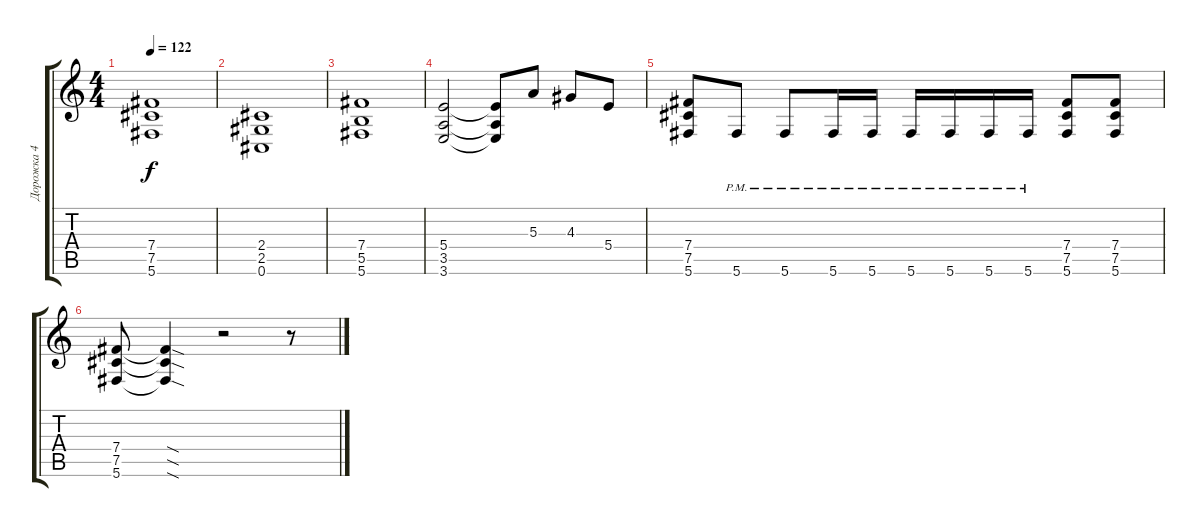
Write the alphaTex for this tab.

\track ("Дорожка 4" "Дорожка 4") {instrument distortionguitar}
\staff {score tabs}
\tuning (Db4 Ab3 E3 B2 Gb2 Db2) {hide}
\ts (4 4)
\tempo 122
\clef g2
\ks c
(7.4 7.5 5.6).1{dy f} |
(2.4 2.5 0.6).1 |
(7.4 5.5 5.6).1 |
(5.4 3.5 3.6).2 (5.4{t} 3.5{t} 3.6{t}).8 5.3.8 4.3.8 5.4.8 |
(7.4 7.5 5.6).8 5.6{pm}.8 5.6{pm}.8 5.6{pm}.16 5.6{pm}.16 5.6{pm}.16 5.6{pm}.16 5.6{pm}.16 5.6{pm}.16 (7.4 7.5 5.6).8 (7.4 7.5 5.6).8 |
(7.4 7.5 5.6).8 (7.4{sod t} 7.5{sod t} 5.6{sod t}).4 r.2 r.8
